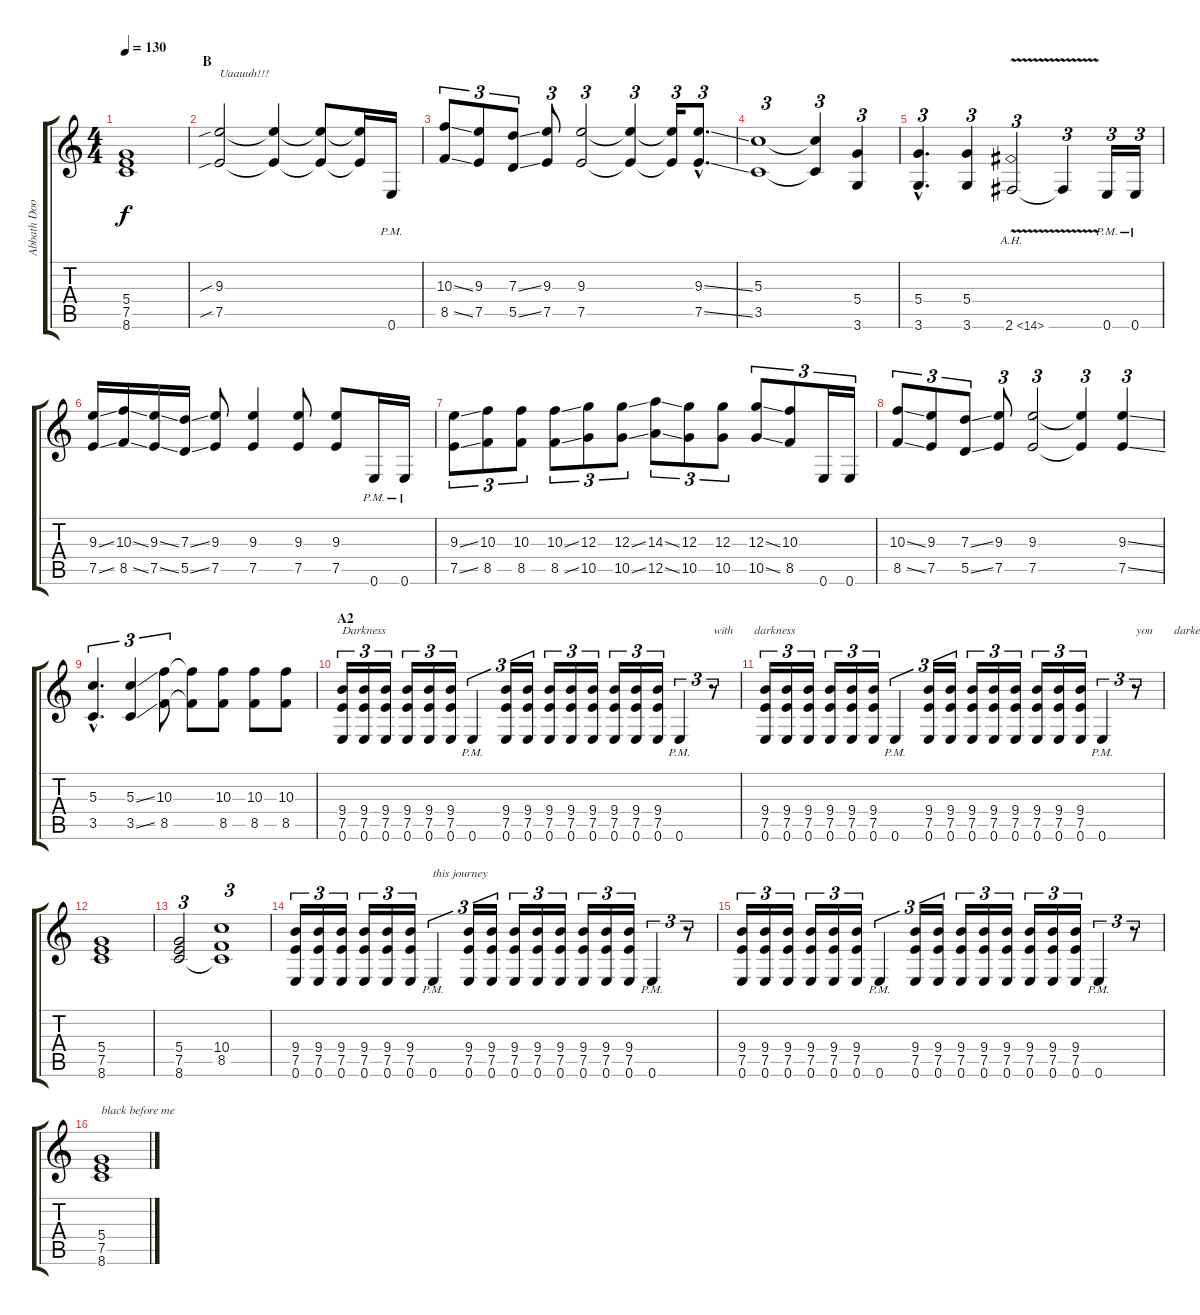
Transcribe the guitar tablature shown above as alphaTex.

\track ("Abbath Doom Occulta (Guitar)" "Abbath Doo") {instrument distortionguitar}
\staff {score tabs}
\tuning (E4 B3 G3 D3 A2 E2) {hide}
\ts (4 4)
\tempo 130
\clef g2
\ks c
(5.4 7.5 8.6).1{dy f} |
\section ("" "B")
(9.3{sib} 7.5{sib}).2{txt "Uaauuh!!!"} (9.3{t} 7.5{t}).4 (9.3{t} 7.5{t}).8 (9.3{t} 7.5{t}).16 0.6{pm}.16 |
(10.3{ss} 8.5{ss}).8{tu (3 2)} (9.3 7.5).8{tu (3 2)} (7.3{ss} 5.5{ss}).8{tu (3 2)} (9.3 7.5).8{tu (3 2)} (9.3 7.5).2{tu (3 2)} (9.3{t} 7.5{t}).4{tu (3 2)} (9.3{t} 7.5{t}).16{tu (3 2)} (9.3{ss hac} 7.5{ss hac}).8{d tu (3 2)} |
(5.3 3.5).1{tu (3 2)} (5.3{t} 3.5{t}).4{tu (3 2)} (5.4 3.6).4{tu (3 2)} |
(5.4{hac} 3.6{hac}).4{d tu (3 2)} (5.4 3.6).4{tu (3 2)} 2.6{ah 12 v}.2{tu (3 2) instrument guitarharmonics} 2.6{t}.4{tu (3 2)} 0.6{pm}.16{tu (3 2) instrument distortionguitar} 0.6{pm}.16{tu (3 2)} |
(9.3{ss} 7.5{ss}).16 (10.3{ss} 8.5{ss}).16 (9.3{ss} 7.5{ss}).16 (7.3{ss} 5.5{ss}).16 (9.3 7.5).8 (9.3 7.5).4 (9.3 7.5).8 (9.3 7.5).8 0.6{pm}.16 0.6{pm}.16 |
(9.3{ss} 7.5{ss}).8{tu (3 2)} (10.3 8.5).8{tu (3 2)} (10.3 8.5).8{tu (3 2)} (10.3{ss} 8.5{ss}).8{tu (3 2)} (12.3 10.5).8{tu (3 2)} (12.3{ss} 10.5{ss}).8{tu (3 2)} (14.3{ss} 12.5{ss}).8{tu (3 2)} (12.3 10.5).8{tu (3 2)} (12.3 10.5).8{tu (3 2)} (12.3{ss} 10.5{ss}).8{tu (3 2)} (10.3 8.5).8{tu (3 2)} 0.6.16{tu (3 2)} 0.6.16{tu (3 2)} |
(10.3{ss} 8.5{ss}).8{tu (3 2)} (9.3 7.5).8{tu (3 2)} (7.3{ss} 5.5{ss}).8{tu (3 2)} (9.3 7.5).8{tu (3 2)} (9.3 7.5).2{tu (3 2)} (9.3{t} 7.5{t}).4{tu (3 2)} (9.3{ss} 7.5{ss}).4{tu (3 2)} |
(5.3{hac} 3.5{hac}).4{d tu (3 2)} (5.3{ss} 3.5{ss}).4{tu (3 2)} (10.3 8.5).8{tu (3 2)} (10.3{t} 8.5{t}).8 (10.3 8.5).8 (10.3 8.5).8 (10.3 8.5).8 |
\section ("" "A2")
(9.4 7.5 0.6).16{tu (3 2) txt "Darkness "} (9.4 7.5 0.6).16{tu (3 2)} (9.4 7.5 0.6).16{tu (3 2)} (9.4 7.5 0.6).16{tu (3 2)} (9.4 7.5 0.6).16{tu (3 2)} (9.4 7.5 0.6).16{tu (3 2)} 0.6{pm}.4{tu (3 2)} (9.4 7.5 0.6).16{tu (3 2)} (9.4 7.5 0.6).16{tu (3 2)} (9.4 7.5 0.6).16{tu (3 2)} (9.4 7.5 0.6).16{tu (3 2)} (9.4 7.5 0.6).16{tu (3 2)} (9.4 7.5 0.6).16{tu (3 2)} (9.4 7.5 0.6).16{tu (3 2)} (9.4 7.5 0.6).16{tu (3 2)} 0.6{pm}.4{tu (3 2)} r.8{tu (3 2) txt "with       darkness "} |
(9.4 7.5 0.6).16{tu (3 2)} (9.4 7.5 0.6).16{tu (3 2)} (9.4 7.5 0.6).16{tu (3 2)} (9.4 7.5 0.6).16{tu (3 2)} (9.4 7.5 0.6).16{tu (3 2)} (9.4 7.5 0.6).16{tu (3 2)} 0.6{pm}.4{tu (3 2)} (9.4 7.5 0.6).16{tu (3 2)} (9.4 7.5 0.6).16{tu (3 2)} (9.4 7.5 0.6).16{tu (3 2)} (9.4 7.5 0.6).16{tu (3 2)} (9.4 7.5 0.6).16{tu (3 2)} (9.4 7.5 0.6).16{tu (3 2)} (9.4 7.5 0.6).16{tu (3 2)} (9.4 7.5 0.6).16{tu (3 2)} 0.6{pm}.4{tu (3 2)} r.8{tu (3 2) txt "you       darkened me "} |
(5.4 7.5 8.6).1 |
(5.4 7.5 8.6).2{tu (3 2)} (10.4 8.5 8.6{t}).1{tu (3 2)} |
(9.4 7.5 0.6).16{tu (3 2)} (9.4 7.5 0.6).16{tu (3 2)} (9.4 7.5 0.6).16{tu (3 2)} (9.4 7.5 0.6).16{tu (3 2)} (9.4 7.5 0.6).16{tu (3 2)} (9.4 7.5 0.6).16{tu (3 2)} 0.6{pm}.4{tu (3 2) txt "this journey "} (9.4 7.5 0.6).16{tu (3 2)} (9.4 7.5 0.6).16{tu (3 2)} (9.4 7.5 0.6).16{tu (3 2)} (9.4 7.5 0.6).16{tu (3 2)} (9.4 7.5 0.6).16{tu (3 2)} (9.4 7.5 0.6).16{tu (3 2)} (9.4 7.5 0.6).16{tu (3 2)} (9.4 7.5 0.6).16{tu (3 2)} 0.6{pm}.4{tu (3 2)} r.8{tu (3 2)} |
(9.4 7.5 0.6).16{tu (3 2)} (9.4 7.5 0.6).16{tu (3 2)} (9.4 7.5 0.6).16{tu (3 2)} (9.4 7.5 0.6).16{tu (3 2)} (9.4 7.5 0.6).16{tu (3 2)} (9.4 7.5 0.6).16{tu (3 2)} 0.6{pm}.4{tu (3 2)} (9.4 7.5 0.6).16{tu (3 2)} (9.4 7.5 0.6).16{tu (3 2)} (9.4 7.5 0.6).16{tu (3 2)} (9.4 7.5 0.6).16{tu (3 2)} (9.4 7.5 0.6).16{tu (3 2)} (9.4 7.5 0.6).16{tu (3 2)} (9.4 7.5 0.6).16{tu (3 2)} (9.4 7.5 0.6).16{tu (3 2)} 0.6{pm}.4{tu (3 2)} r.8{tu (3 2)} |
(5.4 7.5 8.6).1{txt "black before me"}
